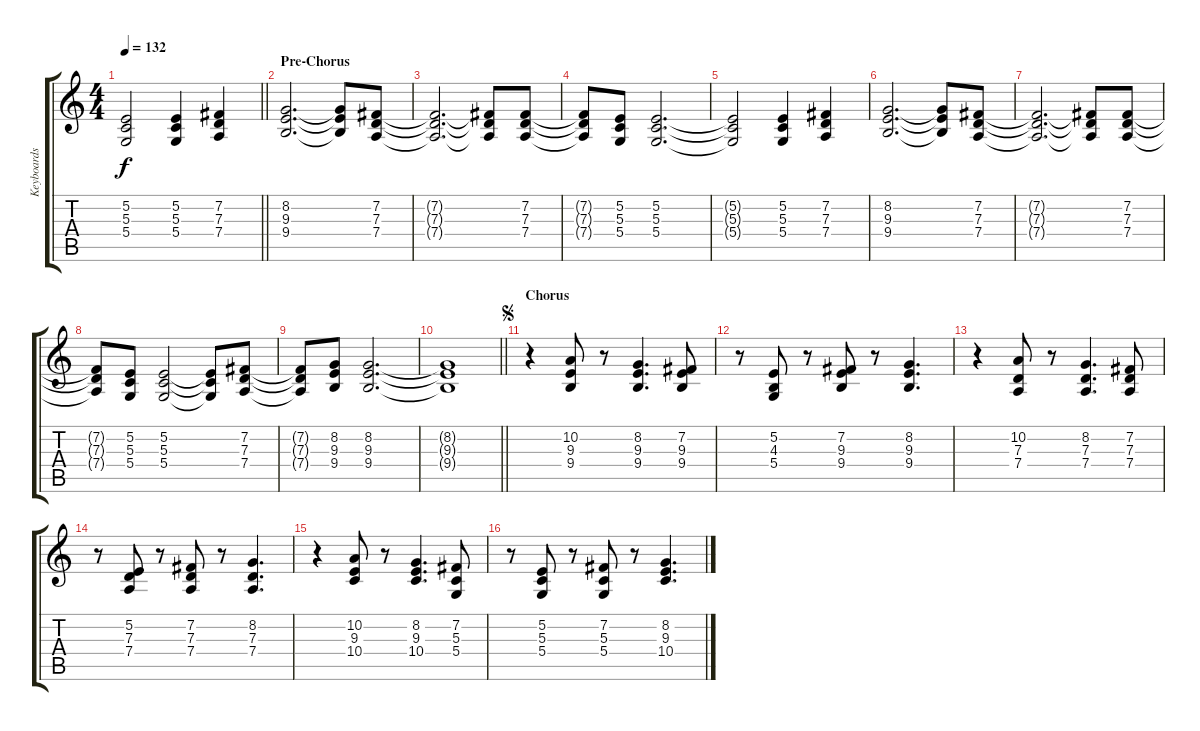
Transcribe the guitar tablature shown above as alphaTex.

\track ("Keyboards 1" "Keyboards ") {instrument lead1square}
\staff {score tabs}
\tuning (E4 B3 G3 D3 A2 E2) {hide}
\ts (4 4)
\tempo 132
\clef g2
\barLineRight lightlight
\ks c
(5.2{t} 5.3{t} 5.4{t}).2{dy f} (5.2 5.3 5.4).4 (7.2 7.3 7.4).4 |
\section ("" "Pre-Chorus")
(8.2 9.3 9.4).2{d} (8.2{t} 9.3{t} 9.4{t}).8 (7.2 7.3 7.4).8 |
(7.2{t} 7.3{t} 7.4{t}).2{d} (7.2{t} 7.3{t} 7.4{t}).8 (7.2 7.3 7.4).8 |
(7.2{t} 7.3{t} 7.4{t}).8 (5.2 5.3 5.4).8 (5.2 5.3 5.4).2{d} |
(5.2{t} 5.3{t} 5.4{t}).2 (5.2 5.3 5.4).4 (7.2 7.3 7.4).4 |
(8.2 9.3 9.4).2{d} (8.2{t} 9.3{t} 9.4{t}).8 (7.2 7.3 7.4).8 |
(7.2{t} 7.3{t} 7.4{t}).2{d} (7.2{t} 7.3{t} 7.4{t}).8 (7.2 7.3 7.4).8 |
(7.2{t} 7.3{t} 7.4{t}).8 (5.2 5.3 5.4).8 (5.2 5.3 5.4).2 (5.2{t} 5.3{t} 5.4{t}).8 (7.2 7.3 7.4).8 |
(7.2{t} 7.3{t} 7.4{t}).8 (8.2 9.3 9.4).8 (8.2 9.3 9.4).2{d} |
\barLineRight lightlight
(8.2{t} 9.3{t} 9.4{t}).1 |
\section ("" "Chorus")
\jump segno
r.4 (10.2 9.3 9.4).8 r.8 (8.2 9.3 9.4).4{d} (7.2 9.3 9.4).8 |
r.8 (5.2 4.3 5.4).8 r.8 (7.2 9.3 9.4).8 r.8 (8.2 9.3 9.4).4{d} |
r.4 (10.2 7.3 7.4).8 r.8 (8.2 7.3 7.4).4{d} (7.2 7.3 7.4).8 |
r.8 (5.2 7.3 7.4).8 r.8 (7.2 7.3 7.4).8 r.8 (8.2 7.3 7.4).4{d} |
r.4 (10.2 9.3 10.4).8 r.8 (8.2 9.3 10.4).4{d} (7.2 5.3 5.4).8 |
r.8 (5.2 5.3 5.4).8 r.8 (7.2 5.3 5.4).8 r.8 (8.2 9.3 10.4).4{d}
